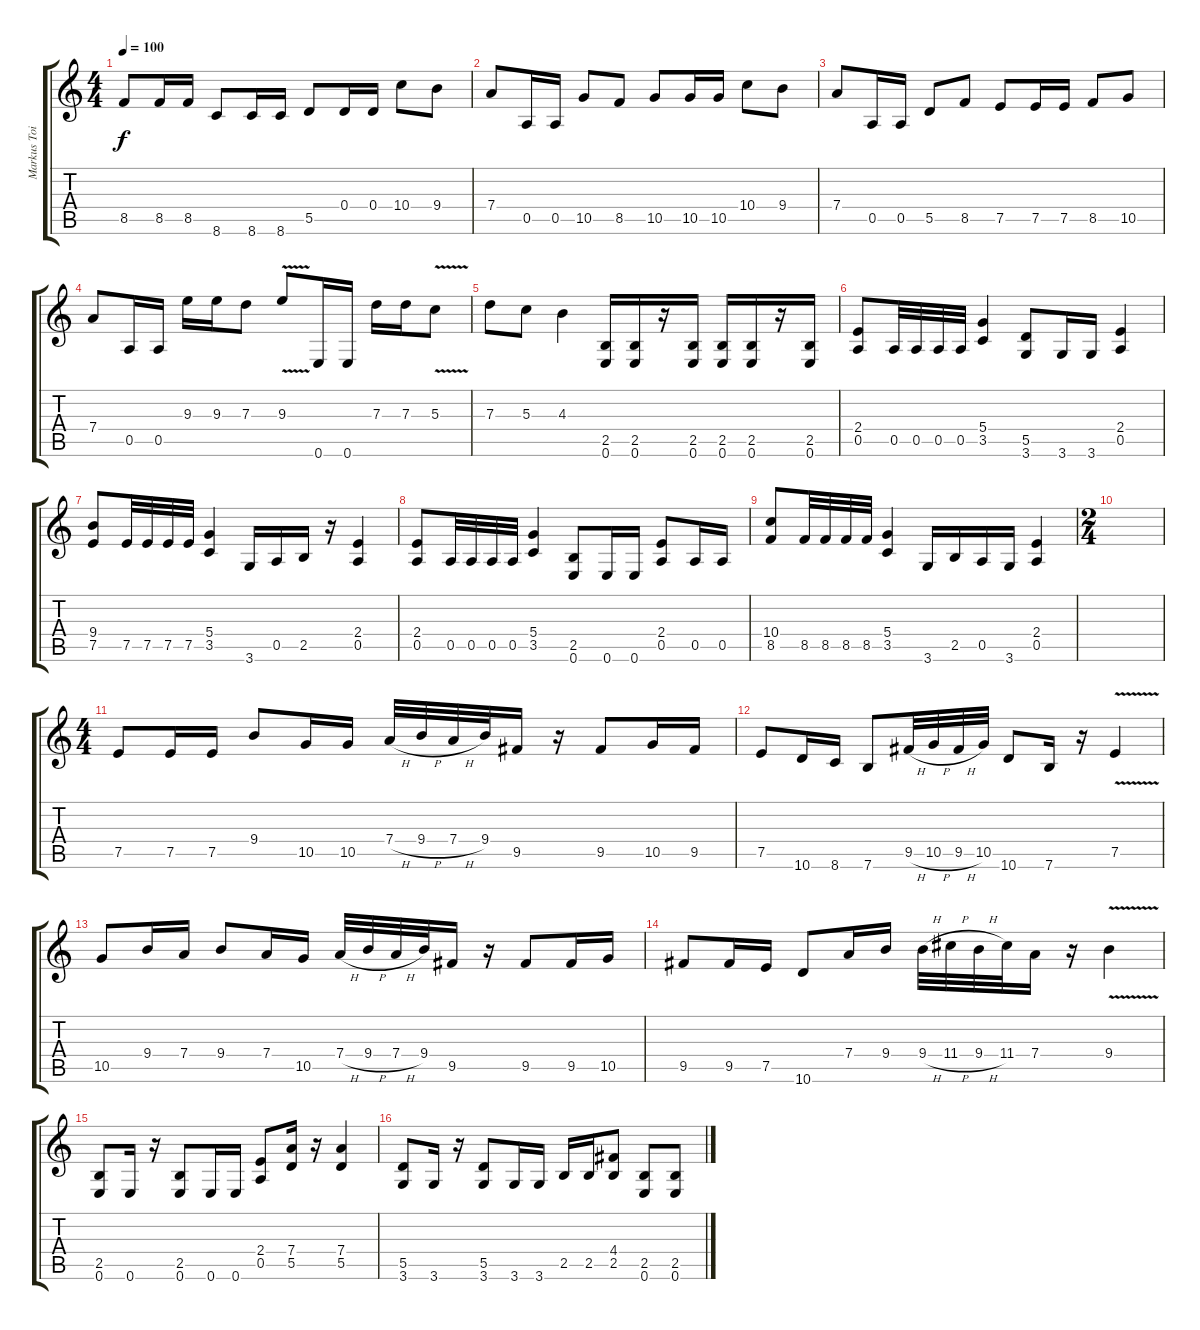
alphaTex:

\track ("Markus Toivonen" "Markus Toi") {solo instrument distortionguitar}
\staff {score tabs}
\tuning (E4 B3 G3 D3 A2 E2) {hide}
\ts (4 4)
\tempo 100
\clef g2
\ks c
8.5.8{dy f} 8.5.16 8.5.16 8.6.8 8.6.16 8.6.16 5.5.8 0.4.16 0.4.16 10.4.8 9.4.8 |
7.4.8 0.5.16 0.5.16 10.5.8 8.5.8 10.5.8 10.5.16 10.5.16 10.4.8 9.4.8 |
7.4.8 0.5.16 0.5.16 5.5.8 8.5.8 7.5.8 7.5.16 7.5.16 8.5.8 10.5.8 |
7.4.8 0.5.16 0.5.16 9.3.16 9.3.16 7.3.8 9.3{v}.8 0.6.16 0.6.16 7.3.16 7.3.16 5.3{v}.8 |
7.3.8 5.3.8 4.3.4 (2.5 0.6).16 (2.5 0.6).16 r.16 (2.5 0.6).16 (2.5 0.6).16 (2.5 0.6).16 r.16 (2.5 0.6).16 |
(2.4 0.5).8 0.5.32 0.5.32 0.5.32 0.5.32 (5.4 3.5).4 (5.5 3.6).8 3.6.16 3.6.16 (2.4 0.5).4 |
(9.4 7.5).8 7.5.32 7.5.32 7.5.32 7.5.32 (5.4 3.5).4 3.6.16 0.5.16 2.5.16 r.16 (2.4 0.5).4 |
(2.4 0.5).8 0.5.32 0.5.32 0.5.32 0.5.32 (5.4 3.5).4 (2.5 0.6).8 0.6.16 0.6.16 (2.4 0.5).8 0.5.16 0.5.16 |
(10.4 8.5).8 8.5.32 8.5.32 8.5.32 8.5.32 (5.4 3.5).4 3.6.16 2.5.16 0.5.16 3.6.16 (2.4 0.5).4 |
\ts (2 4)
|
\ts (4 4)
7.5.8 7.5.16 7.5.16 9.4.8 10.5.16 10.5.16 7.4{h}.32 9.4{h}.32 7.4{h}.32 9.4.32 9.5.16 r.16 9.5.8 10.5.16 9.5.16 |
7.5.8 10.6.16 8.6.16 7.6.8 9.5{h}.32 10.5{h}.32 9.5{h}.32 10.5.32 10.6.8 7.6.16 r.16 7.5{v}.4 |
10.5.8 9.4.16 7.4.16 9.4.8 7.4.16 10.5.16 7.4{h}.32 9.4{h}.32 7.4{h}.32 9.4.32 9.5.16 r.16 9.5.8 9.5.16 10.5.16 |
9.5.8 9.5.16 7.5.16 10.6.8 7.4.16 9.4.16 9.4{h}.32 11.4{h}.32 9.4{h}.32 11.4.32 7.4.16 r.16 9.4{v}.4 |
(2.5 0.6).8 0.6.16 r.16 (2.5 0.6).8 0.6.16 0.6.16 (2.4 0.5).8 (7.4 5.5).16 r.16 (7.4 5.5).4 |
(5.5 3.6).8 3.6.16 r.16 (5.5 3.6).8 3.6.16 3.6.16 2.5.16 2.5.16 (4.4 2.5).8 (2.5 0.6).8 (2.5 0.6).8
